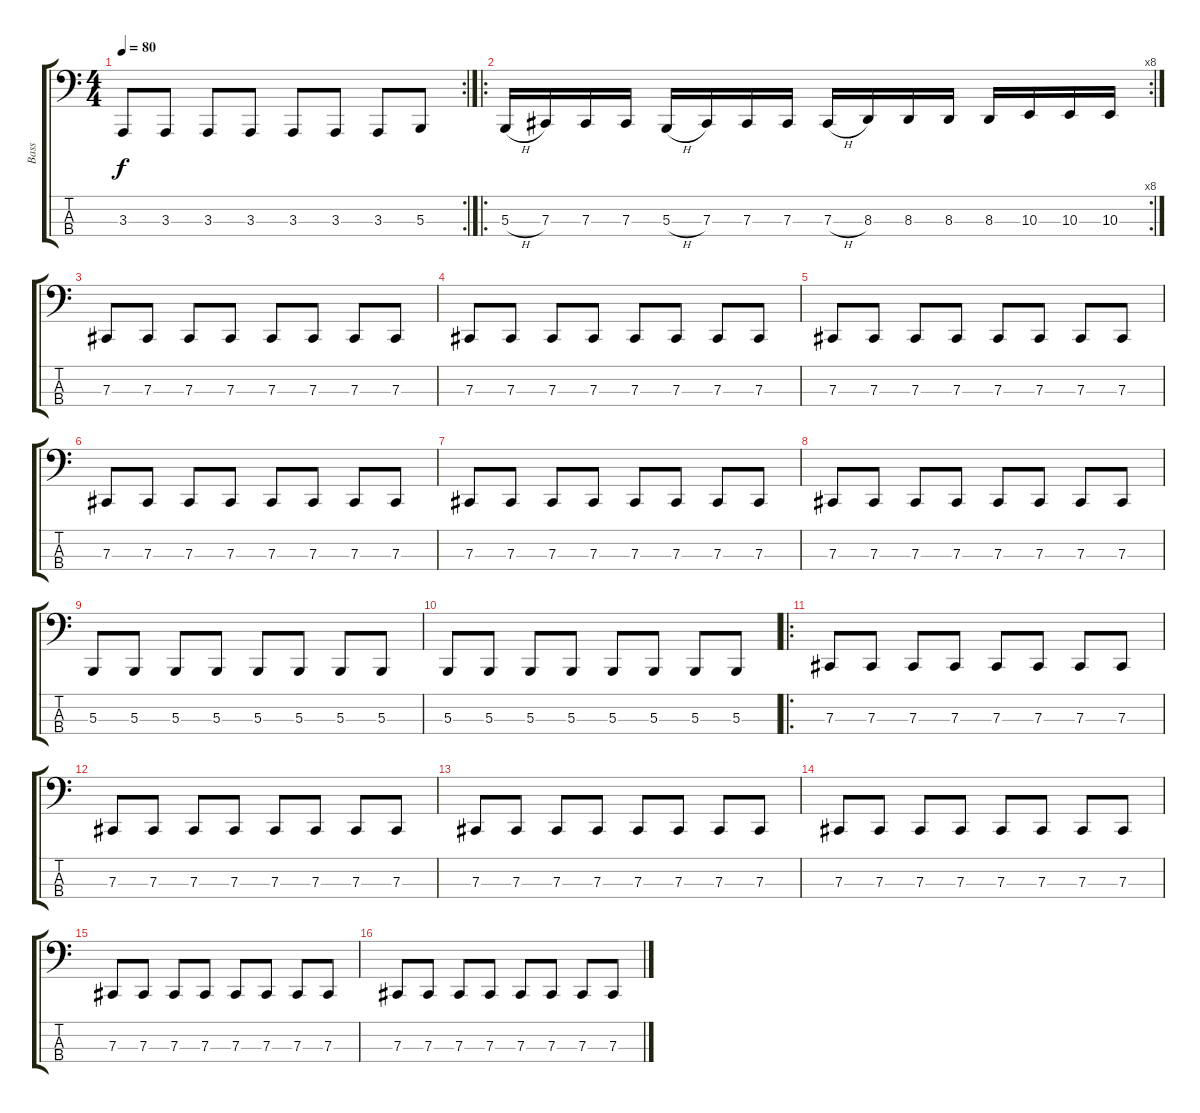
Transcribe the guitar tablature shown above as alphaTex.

\track ("Bass" "Bass") {instrument electricbassfinger}
\staff {score tabs}
\tuning (E1 B0 Gb0 Db1) {hide}
\rc 2
\ts (4 4)
\tempo 80
\clef f4
\ks c
3.3.8{dy f} 3.3.8 3.3.8 3.3.8 3.3.8 3.3.8 3.3.8 5.3.8 |
\ro
\rc 8
5.3{h}.16 7.3.16 7.3.16 7.3.16 5.3{h}.16 7.3.16 7.3.16 7.3.16 7.3{h}.16 8.3.16 8.3.16 8.3.16 8.3.16 10.3.16 10.3.16 10.3.16 |
7.3.8 7.3.8 7.3.8 7.3.8 7.3.8 7.3.8 7.3.8 7.3.8 |
7.3.8 7.3.8 7.3.8 7.3.8 7.3.8 7.3.8 7.3.8 7.3.8 |
7.3.8 7.3.8 7.3.8 7.3.8 7.3.8 7.3.8 7.3.8 7.3.8 |
7.3.8 7.3.8 7.3.8 7.3.8 7.3.8 7.3.8 7.3.8 7.3.8 |
7.3.8 7.3.8 7.3.8 7.3.8 7.3.8 7.3.8 7.3.8 7.3.8 |
7.3.8 7.3.8 7.3.8 7.3.8 7.3.8 7.3.8 7.3.8 7.3.8 |
5.3.8 5.3.8 5.3.8 5.3.8 5.3.8 5.3.8 5.3.8 5.3.8 |
5.3.8 5.3.8 5.3.8 5.3.8 5.3.8 5.3.8 5.3.8 5.3.8 |
\ro
7.3.8 7.3.8 7.3.8 7.3.8 7.3.8 7.3.8 7.3.8 7.3.8 |
7.3.8 7.3.8 7.3.8 7.3.8 7.3.8 7.3.8 7.3.8 7.3.8 |
7.3.8 7.3.8 7.3.8 7.3.8 7.3.8 7.3.8 7.3.8 7.3.8 |
7.3.8 7.3.8 7.3.8 7.3.8 7.3.8 7.3.8 7.3.8 7.3.8 |
7.3.8 7.3.8 7.3.8 7.3.8 7.3.8 7.3.8 7.3.8 7.3.8 |
7.3.8 7.3.8 7.3.8 7.3.8 7.3.8 7.3.8 7.3.8 7.3.8
